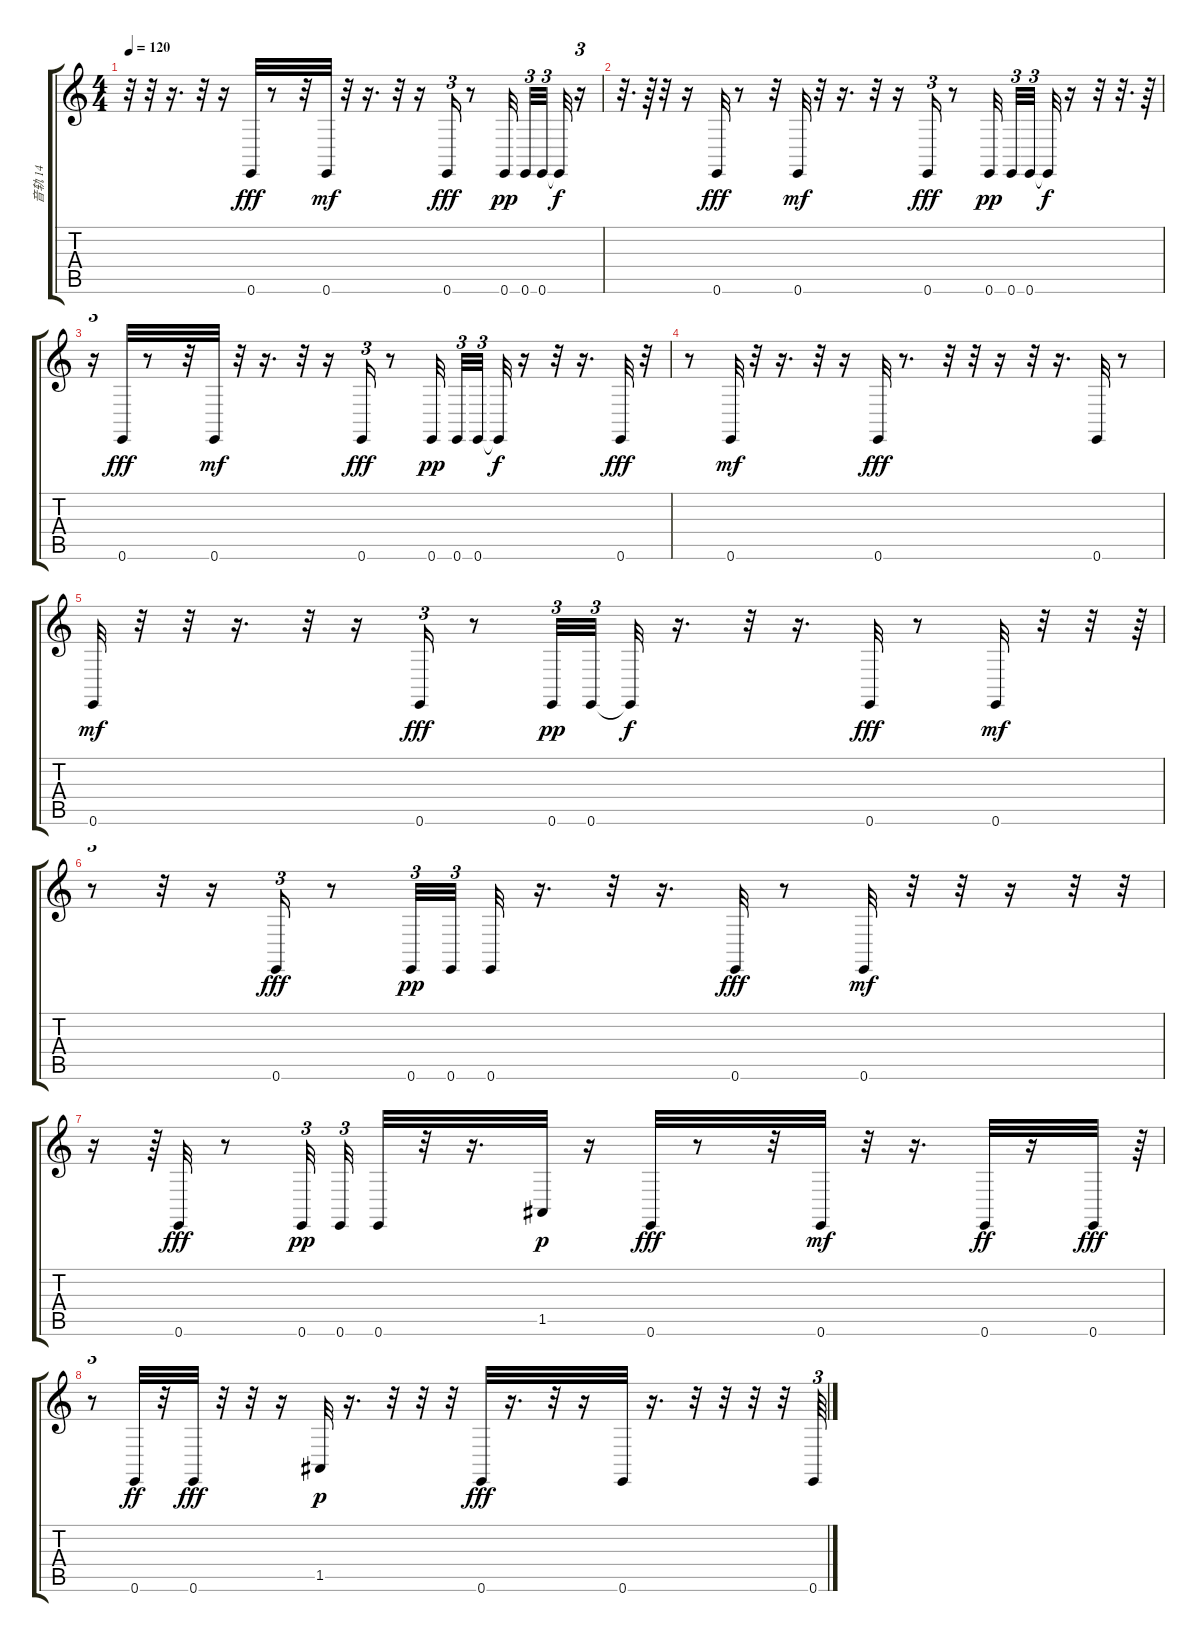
\track ("音轨 14" "音轨 14") {instrument acousticgrandpiano}
\staff {score tabs}
\tuning (E4 B3 G3 D3 A2 E2) {hide}
\ts (4 4)
\tempo 120
\clef g2
\ks c
r.32{dy fff instrument acousticgrandpiano} r.32 r.16{d} r.32 r.16 0.6.32 r.8 r.32 0.6.32{dy mf} r.32 r.16{d} r.32 r.16 0.6.16{tu (3 2) dy fff} r.8 0.6.32{dy pp} 0.6.32{tu (3 2)} 0.6.32{tu (3 2)} 0.6{t}.32{dy f} r.16{tu (3 2)} |
r.32{d} r.64 r.32 r.16 0.6.32{dy fff} r.8 r.32 0.6.32{dy mf} r.32 r.16{d} r.32 r.16 0.6.16{tu (3 2) dy fff} r.8 0.6.32{dy pp} 0.6.32{tu (3 2)} 0.6.32{tu (3 2)} 0.6{t}.32{dy f} r.16 r.32 r.32{d} r.64 |
r.16{tu (3 2)} 0.6.32{dy fff} r.8 r.32 0.6.32{dy mf} r.32 r.16{d} r.32 r.16 0.6.16{tu (3 2) dy fff} r.8 0.6.32{dy pp} 0.6.32{tu (3 2)} 0.6.32{tu (3 2)} 0.6{t}.32{dy f} r.16 r.32 r.16{d} 0.6.32{dy fff} r.32 |
r.8 0.6.32{dy mf} r.32 r.16{d} r.32 r.16 0.6.32{dy fff} r.8{d} r.32 r.32 r.16 r.32 r.16{d} 0.6.32 r.8 |
0.6.32{dy mf} r.32 r.32 r.16{d} r.32 r.16 0.6.16{tu (3 2) dy fff} r.8 0.6.32{tu (3 2) dy pp} 0.6.32{tu (3 2)} 0.6{t}.32{dy f} r.16{d} r.32 r.16{d} 0.6.32{dy fff} r.8 0.6.32{dy mf} r.32 r.32 r.64{tu (3 2)} |
r.8{tu (3 2)} r.32 r.16 0.6.16{tu (3 2) dy fff} r.8 0.6.32{tu (3 2) dy pp} 0.6.32{tu (3 2)} 0.6.32 r.16{d} r.32 r.16{d} 0.6.32{dy fff} r.8 0.6.32{dy mf} r.32 r.32 r.16 r.32 r.32{tu (3 2)} |
r.16 r.64{tu (3 2)} 0.6.32{dy fff} r.8 0.6.32{tu (3 2) dy pp} 0.6.32{tu (3 2)} 0.6.32 r.32 r.16{d} 1.5.32{dy p} r.16 0.6.32{dy fff} r.8 r.32 0.6.32{dy mf} r.32 r.16{d} 0.6.32{dy ff} r.16 0.6.32{dy fff} r.64{tu (3 2)} |
r.8{tu (3 2)} 0.6.32{dy ff} r.32 0.6.32{dy fff} r.32 r.32 r.16 1.5.32{dy p} r.16{d} r.32 r.32 r.32 0.6.32{dy fff} r.16{d} r.32 r.16 0.6.32 r.16{d} r.32 r.32 r.32 r.32 0.6.64{tu (3 2)}
